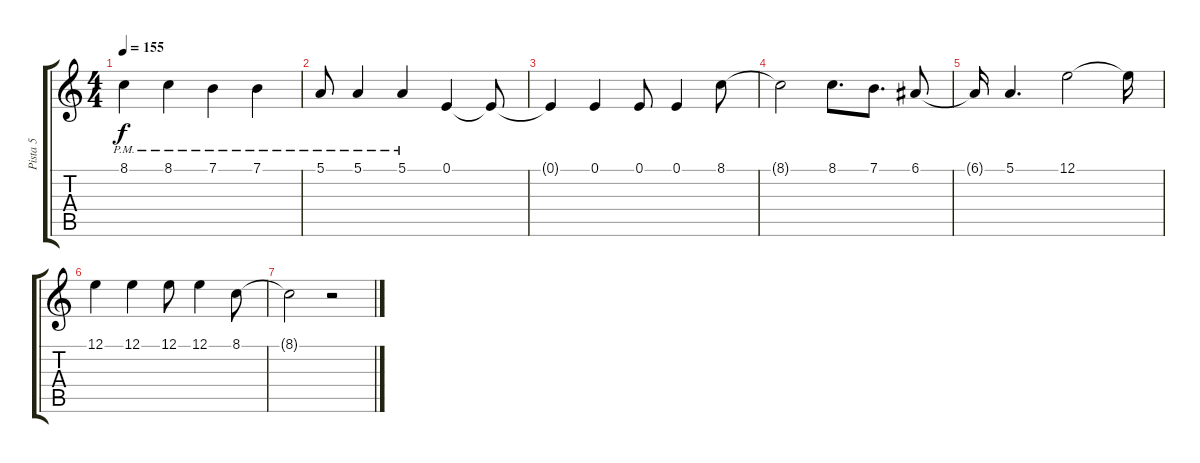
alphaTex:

\track ("Pista 5" "Pista 5") {instrument trumpet}
\staff {score tabs}
\tuning (E4 B3 G3 D3 A2 E2) {hide}
\ts (4 4)
\tempo 155
\clef g2
\ks c
8.1{pm}.4{dy f} 8.1{pm}.4 7.1{pm}.4 7.1{pm}.4 |
5.1{pm}.8 5.1{pm}.4 5.1{pm}.4 0.1.4 0.1{t}.8 |
0.1{t}.4 0.1.4 0.1.8 0.1.4 8.1.8 |
8.1{t}.2 8.1.8{d} 7.1.8{d} 6.1.8 |
6.1{t}.16 5.1.4{d} 12.1.2 12.1{t}.16 |
12.1.4 12.1.4 12.1.8 12.1.4 8.1.8 |
8.1{t}.2 r.2
